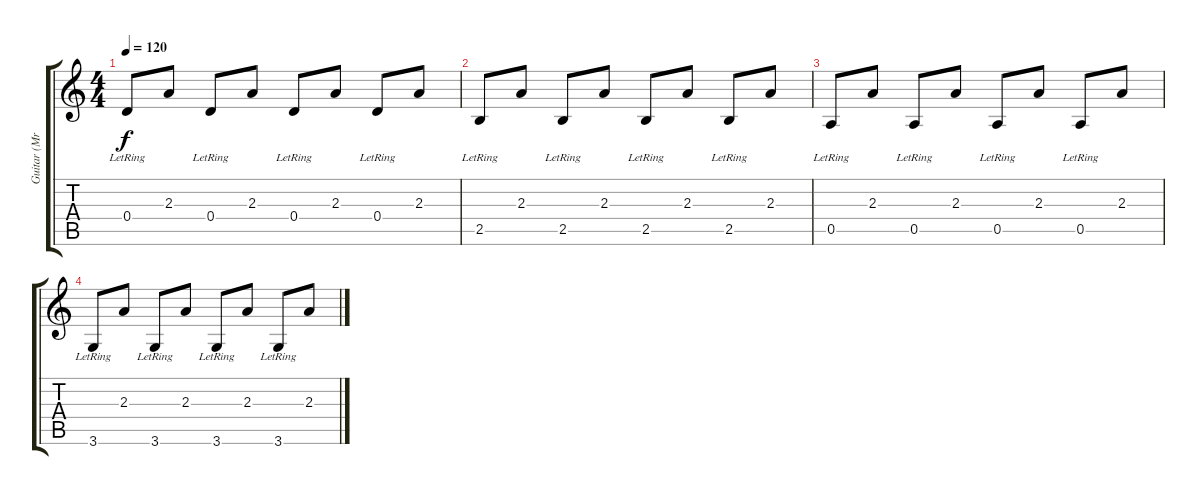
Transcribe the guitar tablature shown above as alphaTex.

\track ("Guitar (Mr. Smily or Leg Weak)" "Guitar (Mr") {instrument overdrivenguitar}
\staff {score tabs}
\tuning (E4 B3 G3 D3 A2 E2) {hide}
\ts (4 4)
\tempo 120
\clef g2
\ks c
0.4{lr}.8{dy f instrument acousticguitarsteel} 2.3.8 0.4{lr}.8 2.3.8 0.4{lr}.8 2.3.8 0.4{lr}.8 2.3.8 |
2.5{lr}.8 2.3.8 2.5{lr}.8 2.3.8 2.5{lr}.8 2.3.8 2.5{lr}.8 2.3.8 |
0.5{lr}.8 2.3.8 0.5{lr}.8 2.3.8 0.5{lr}.8 2.3.8 0.5{lr}.8 2.3.8 |
3.6{lr}.8 2.3.8 3.6{lr}.8 2.3.8 3.6{lr}.8 2.3.8 3.6{lr}.8 2.3.8
